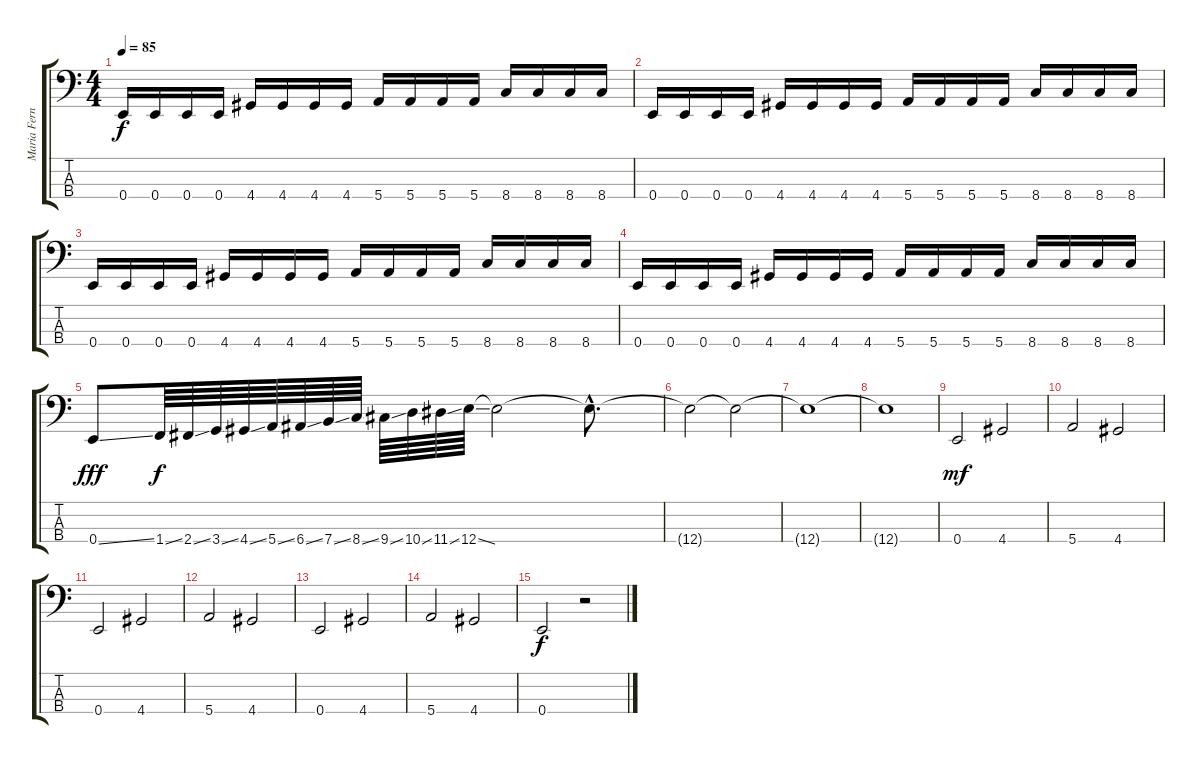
\track ("Maria Fernanda Aldana (Bajo)" "Maria Fern") {instrument electricbassfinger}
\staff {score tabs}
\tuning (G2 D2 A1 E1) {hide}
\ts (4 4)
\tempo 85
\clef f4
\ks c
0.4.16{dy f} 0.4.16 0.4.16 0.4.16 4.4.16 4.4.16 4.4.16 4.4.16 5.4.16 5.4.16 5.4.16 5.4.16 8.4.16 8.4.16 8.4.16 8.4.16 |
0.4.16 0.4.16 0.4.16 0.4.16 4.4.16 4.4.16 4.4.16 4.4.16 5.4.16 5.4.16 5.4.16 5.4.16 8.4.16 8.4.16 8.4.16 8.4.16 |
0.4.16 0.4.16 0.4.16 0.4.16 4.4.16 4.4.16 4.4.16 4.4.16 5.4.16 5.4.16 5.4.16 5.4.16 8.4.16 8.4.16 8.4.16 8.4.16 |
0.4.16 0.4.16 0.4.16 0.4.16 4.4.16 4.4.16 4.4.16 4.4.16 5.4.16 5.4.16 5.4.16 5.4.16 8.4.16 8.4.16 8.4.16 8.4.16 |
0.4{ss}.8{dy fff} 1.4{ss}.64{dy f} 2.4{ss}.64 3.4{ss}.64 4.4{ss}.64 5.4{ss}.64 6.4{ss}.64 7.4{ss}.64 8.4{ss}.64 9.4{ss}.64 10.4{ss}.64 11.4{ss}.64 12.4{ss}.64 12.4{t}.2 12.4{hac t}.8{d} |
12.4{t}.2 12.4{t}.2 |
12.4{t}.1 |
12.4{t}.1 |
0.4.2{dy mf} 4.4.2 |
5.4.2 4.4.2 |
0.4.2 4.4.2 |
5.4.2 4.4.2 |
0.4.2 4.4.2 |
5.4.2 4.4.2 |
0.4.2{dy f} r.2
